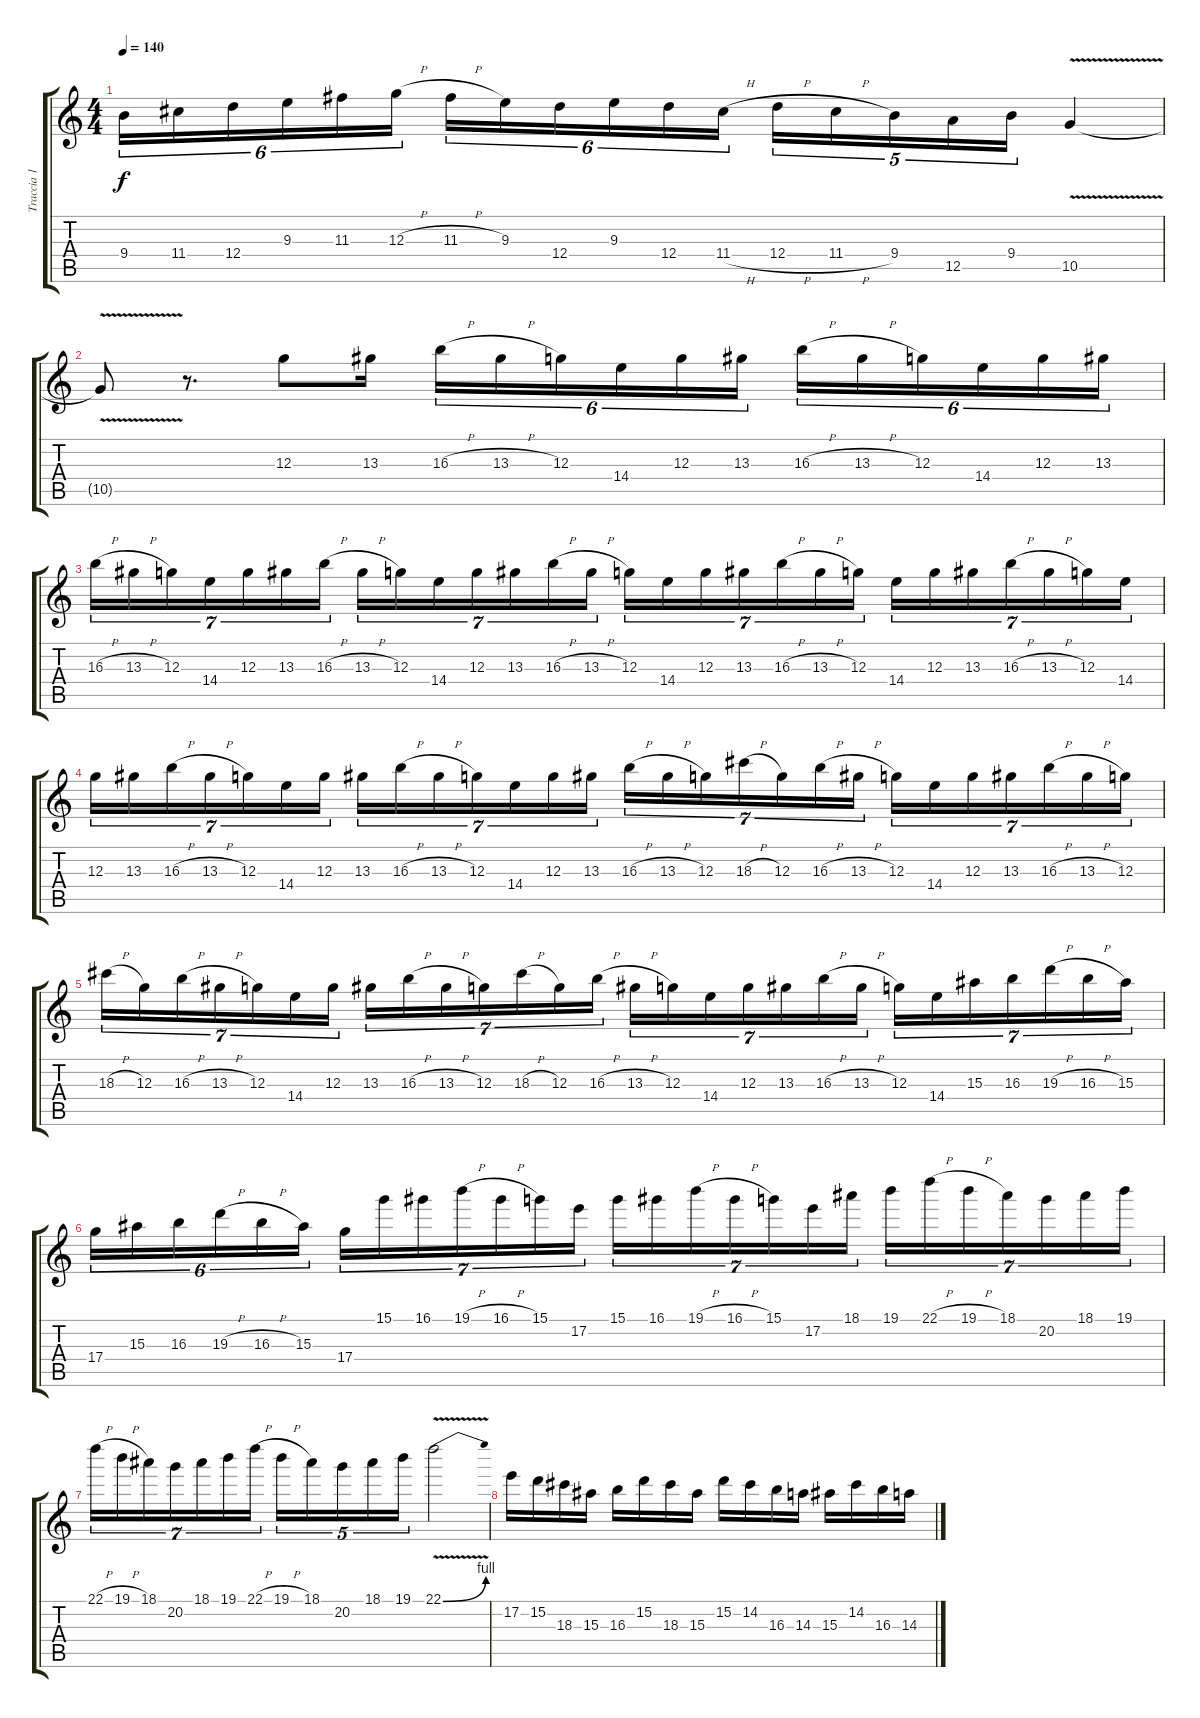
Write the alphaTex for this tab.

\track ("Traccia 1" "Traccia 1") {instrument distortionguitar}
\staff {score tabs}
\tuning (E4 B3 G3 D3 A2 E2) {hide}
\ts (4 4)
\tempo 140
\clef g2
\ks c
9.4.16{tu (6 4) dy f} 11.4.16{tu (6 4)} 12.4.16{tu (6 4)} 9.3.16{tu (6 4)} 11.3.16{tu (6 4)} 12.3{h}.16{tu (6 4)} 11.3{h}.16{tu (6 4)} 9.3.16{tu (6 4)} 12.4.16{tu (6 4)} 9.3.16{tu (6 4)} 12.4.16{tu (6 4)} 11.4{h}.16{tu (6 4)} 12.4{h}.16{tu (5 4)} 11.4{h}.16{tu (5 4)} 9.4.16{tu (5 4)} 12.5.16{tu (5 4)} 9.4.16{tu (5 4)} 10.5{v}.4 |
10.5{t}.8 r.8{d} 12.3.8 13.3.16 16.3{h}.16{tu (6 4)} 13.3{h}.16{tu (6 4)} 12.3.16{tu (6 4)} 14.4.16{tu (6 4)} 12.3.16{tu (6 4)} 13.3.16{tu (6 4)} 16.3{h}.16{tu (6 4)} 13.3{h}.16{tu (6 4)} 12.3.16{tu (6 4)} 14.4.16{tu (6 4)} 12.3.16{tu (6 4)} 13.3.16{tu (6 4)} |
16.3{h}.16{tu (7 4)} 13.3{h}.16{tu (7 4)} 12.3.16{tu (7 4)} 14.4.16{tu (7 4)} 12.3.16{tu (7 4)} 13.3.16{tu (7 4)} 16.3{h}.16{tu (7 4)} 13.3{h}.16{tu (7 4)} 12.3.16{tu (7 4)} 14.4.16{tu (7 4)} 12.3.16{tu (7 4)} 13.3.16{tu (7 4)} 16.3{h}.16{tu (7 4)} 13.3{h}.16{tu (7 4)} 12.3.16{tu (7 4)} 14.4.16{tu (7 4)} 12.3.16{tu (7 4)} 13.3.16{tu (7 4)} 16.3{h}.16{tu (7 4)} 13.3{h}.16{tu (7 4)} 12.3.16{tu (7 4)} 14.4.16{tu (7 4)} 12.3.16{tu (7 4)} 13.3.16{tu (7 4)} 16.3{h}.16{tu (7 4)} 13.3{h}.16{tu (7 4)} 12.3.16{tu (7 4)} 14.4.16{tu (7 4)} |
12.3.16{tu (7 4)} 13.3.16{tu (7 4)} 16.3{h}.16{tu (7 4)} 13.3{h}.16{tu (7 4)} 12.3.16{tu (7 4)} 14.4.16{tu (7 4)} 12.3.16{tu (7 4)} 13.3.16{tu (7 4)} 16.3{h}.16{tu (7 4)} 13.3{h}.16{tu (7 4)} 12.3.16{tu (7 4)} 14.4.16{tu (7 4)} 12.3.16{tu (7 4)} 13.3.16{tu (7 4)} 16.3{h}.16{tu (7 4)} 13.3{h}.16{tu (7 4)} 12.3.16{tu (7 4)} 18.3{h}.16{tu (7 4)} 12.3.16{tu (7 4)} 16.3{h}.16{tu (7 4)} 13.3{h}.16{tu (7 4)} 12.3.16{tu (7 4)} 14.4.16{tu (7 4)} 12.3.16{tu (7 4)} 13.3.16{tu (7 4)} 16.3{h}.16{tu (7 4)} 13.3{h}.16{tu (7 4)} 12.3.16{tu (7 4)} |
18.3{h}.16{tu (7 4)} 12.3.16{tu (7 4)} 16.3{h}.16{tu (7 4)} 13.3{h}.16{tu (7 4)} 12.3.16{tu (7 4)} 14.4.16{tu (7 4)} 12.3.16{tu (7 4)} 13.3.16{tu (7 4)} 16.3{h}.16{tu (7 4)} 13.3{h}.16{tu (7 4)} 12.3.16{tu (7 4)} 18.3{h}.16{tu (7 4)} 12.3.16{tu (7 4)} 16.3{h}.16{tu (7 4)} 13.3{h}.16{tu (7 4)} 12.3.16{tu (7 4)} 14.4.16{tu (7 4)} 12.3.16{tu (7 4)} 13.3.16{tu (7 4)} 16.3{h}.16{tu (7 4)} 13.3{h}.16{tu (7 4)} 12.3.16{tu (7 4)} 14.4.16{tu (7 4)} 15.3.16{tu (7 4)} 16.3.16{tu (7 4)} 19.3{h}.16{tu (7 4)} 16.3{h}.16{tu (7 4)} 15.3.16{tu (7 4)} |
17.4.16{tu (6 4)} 15.3.16{tu (6 4)} 16.3.16{tu (6 4)} 19.3{h}.16{tu (6 4)} 16.3{h}.16{tu (6 4)} 15.3.16{tu (6 4)} 17.4.16{tu (7 4)} 15.1.16{tu (7 4)} 16.1.16{tu (7 4)} 19.1{h}.16{tu (7 4)} 16.1{h}.16{tu (7 4)} 15.1.16{tu (7 4)} 17.2.16{tu (7 4)} 15.1.16{tu (7 4)} 16.1.16{tu (7 4)} 19.1{h}.16{tu (7 4)} 16.1{h}.16{tu (7 4)} 15.1.16{tu (7 4)} 17.2.16{tu (7 4)} 18.1.16{tu (7 4)} 19.1.16{tu (7 4)} 22.1{h}.16{tu (7 4)} 19.1{h}.16{tu (7 4)} 18.1.16{tu (7 4)} 20.2.16{tu (7 4)} 18.1.16{tu (7 4)} 19.1.16{tu (7 4)} |
22.1{h}.16{tu (7 4)} 19.1{h}.16{tu (7 4)} 18.1.16{tu (7 4)} 20.2.16{tu (7 4)} 18.1.16{tu (7 4)} 19.1.16{tu (7 4)} 22.1{h}.16{tu (7 4)} 19.1{h}.16{tu (5 4)} 18.1.16{tu (5 4)} 20.2.16{tu (5 4)} 18.1.16{tu (5 4)} 19.1.16{tu (5 4)} 22.1{be (bend 0 0 60 4) v}.2 |
17.2.16 15.2.16 18.3.16 15.3.16 16.3.16 15.2.16 18.3.16 15.3.16 15.2.16 14.2.16 16.3.16 14.3.16 15.3.16 14.2.16 16.3.16 14.3.16
